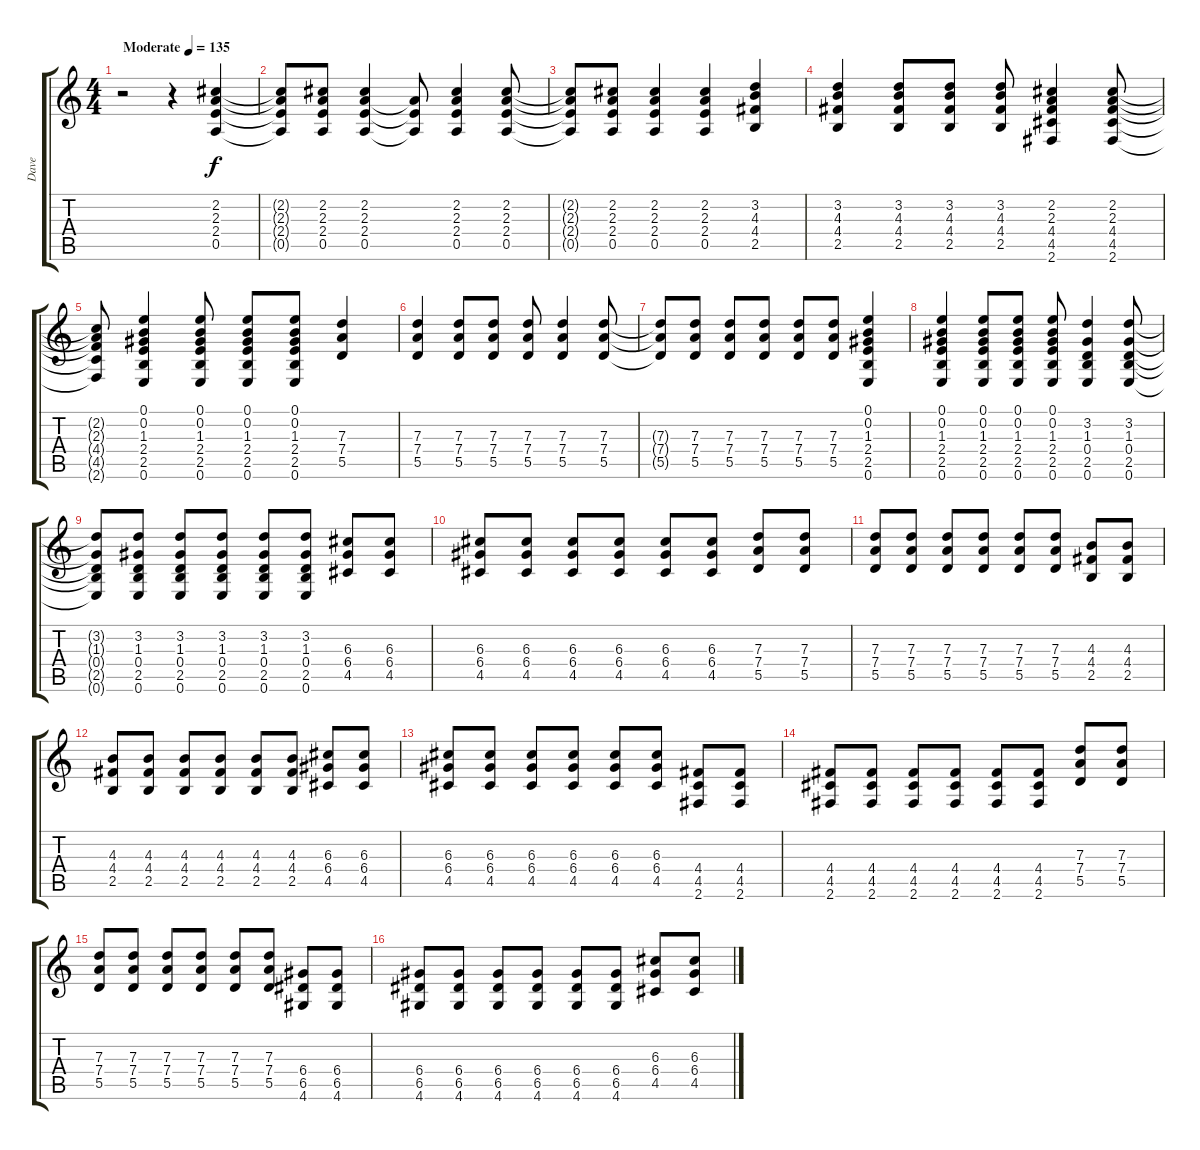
\track ("Dave" "Dave") {instrument electricguitarclean}
\staff {score tabs}
\tuning (E4 B3 G3 D3 A2 E2) {hide}
\ts (4 4)
\tempo (135 "Moderate")
\clef g2
\ks c
r.2{dy f instrument electricguitarclean} r.4 (2.2 2.3 2.4 0.5).4 |
(2.2{t} 2.3{t} 2.4{t} 0.5{t}).8 (2.2 2.3 2.4 0.5).8 (2.2 2.3 2.4 0.5).4 (2.3{t} 2.4{t} 0.5{t}).8 (2.2 2.3 2.4 0.5).4 (2.2 2.3 2.4 0.5).8 |
(2.2{t} 2.3{t} 2.4{t} 0.5{t}).8 (2.2 2.3 2.4 0.5).8 (2.2 2.3 2.4 0.5).4 (2.2 2.3 2.4 0.5).4 (3.2 4.3 4.4 2.5).4 |
(3.2 4.3 4.4 2.5).4 (3.2 4.3 4.4 2.5).8 (3.2 4.3 4.4 2.5).8 (3.2 4.3 4.4 2.5).8 (2.2 2.3 4.4 4.5 2.6).4 (2.2 2.3 4.4 4.5 2.6).8 |
(2.2{t} 2.3{t} 4.4{t} 4.5{t} 2.6{t}).8 (0.1 0.2 1.3 2.4 2.5 0.6).4 (0.1 0.2 1.3 2.4 2.5 0.6).8 (0.1 0.2 1.3 2.4 2.5 0.6).8 (0.1 0.2 1.3 2.4 2.5 0.6).8 (7.3 7.4 5.5).4 |
(7.3 7.4 5.5).4 (7.3 7.4 5.5).8 (7.3 7.4 5.5).8 (7.3 7.4 5.5).8 (7.3 7.4 5.5).4 (7.3 7.4 5.5).8 |
(7.3{t} 7.4{t} 5.5{t}).8 (7.3 7.4 5.5).8 (7.3 7.4 5.5).8 (7.3 7.4 5.5).8 (7.3 7.4 5.5).8 (7.3 7.4 5.5).8 (0.1 0.2 1.3 2.4 2.5 0.6).4 |
(0.1 0.2 1.3 2.4 2.5 0.6).4 (0.1 0.2 1.3 2.4 2.5 0.6).8 (0.1 0.2 1.3 2.4 2.5 0.6).8 (0.1 0.2 1.3 2.4 2.5 0.6).8 (3.2 1.3 0.4 2.5 0.6).4 (3.2 1.3 0.4 2.5 0.6).8 |
(3.2{t} 1.3{t} 0.4{t} 2.5{t} 0.6{t}).8 (3.2 1.3 0.4 2.5 0.6).8 (3.2 1.3 0.4 2.5 0.6).8 (3.2 1.3 0.4 2.5 0.6).8 (3.2 1.3 0.4 2.5 0.6).8 (3.2 1.3 0.4 2.5 0.6).8 (6.3 6.4 4.5).8 (6.3 6.4 4.5).8{instrument electricguitarmuted} |
(6.3 6.4 4.5).8{instrument electricguitarmuted} (6.3 6.4 4.5).8{instrument electricguitarclean} (6.3 6.4 4.5).8{instrument electricguitarmuted} (6.3 6.4 4.5).8{instrument electricguitarmuted} (6.3 6.4 4.5).8{instrument electricguitarclean} (6.3 6.4 4.5).8{instrument electricguitarmuted} (7.3 7.4 5.5).8{instrument electricguitarclean} (7.3 7.4 5.5).8{instrument electricguitarmuted} |
(7.3 7.4 5.5).8{instrument electricguitarmuted} (7.3 7.4 5.5).8{instrument electricguitarclean} (7.3 7.4 5.5).8{instrument electricguitarmuted} (7.3 7.4 5.5).8{instrument electricguitarmuted} (7.3 7.4 5.5).8{instrument electricguitarclean} (7.3 7.4 5.5).8{instrument electricguitarmuted} (4.3 4.4 2.5).8{instrument electricguitarclean} (4.3 4.4 2.5).8{instrument electricguitarmuted} |
(4.3 4.4 2.5).8{instrument electricguitarmuted} (4.3 4.4 2.5).8{instrument electricguitarclean} (4.3 4.4 2.5).8{instrument electricguitarmuted} (4.3 4.4 2.5).8{instrument electricguitarmuted} (4.3 4.4 2.5).8{instrument electricguitarclean} (4.3 4.4 2.5).8{instrument electricguitarmuted} (6.3 6.4 4.5).8{instrument electricguitarclean} (6.3 6.4 4.5).8{instrument electricguitarmuted} |
(6.3 6.4 4.5).8{instrument electricguitarmuted} (6.3 6.4 4.5).8{instrument electricguitarclean} (6.3 6.4 4.5).8{instrument electricguitarmuted} (6.3 6.4 4.5).8{instrument electricguitarmuted} (6.3 6.4 4.5).8{instrument electricguitarclean} (6.3 6.4 4.5).8{instrument electricguitarmuted} (4.4 4.5 2.6).8{instrument electricguitarclean} (4.4 4.5 2.6).8{instrument electricguitarmuted} |
(4.4 4.5 2.6).8{instrument electricguitarmuted} (4.4 4.5 2.6).8{instrument electricguitarclean} (4.4 4.5 2.6).8{instrument electricguitarmuted} (4.4 4.5 2.6).8{instrument electricguitarmuted} (4.4 4.5 2.6).8{instrument electricguitarclean} (4.4 4.5 2.6).8{instrument electricguitarmuted} (7.3 7.4 5.5).8{instrument electricguitarclean} (7.3 7.4 5.5).8{instrument electricguitarmuted} |
(7.3 7.4 5.5).8{instrument electricguitarmuted} (7.3 7.4 5.5).8{instrument electricguitarclean} (7.3 7.4 5.5).8{instrument electricguitarmuted} (7.3 7.4 5.5).8{instrument electricguitarmuted} (7.3 7.4 5.5).8{instrument electricguitarclean} (7.3 7.4 5.5).8{instrument electricguitarmuted} (6.4 6.5 4.6).8{instrument electricguitarclean} (6.4 6.5 4.6).8{instrument electricguitarmuted} |
(6.4 6.5 4.6).8{instrument electricguitarmuted} (6.4 6.5 4.6).8{instrument electricguitarclean} (6.4 6.5 4.6).8{instrument electricguitarmuted} (6.4 6.5 4.6).8{instrument electricguitarmuted} (6.4 6.5 4.6).8{instrument electricguitarclean} (6.4 6.5 4.6).8{instrument electricguitarmuted} (6.3 6.4 4.5).8{instrument electricguitarclean} (6.3 6.4 4.5).8{instrument electricguitarmuted}
